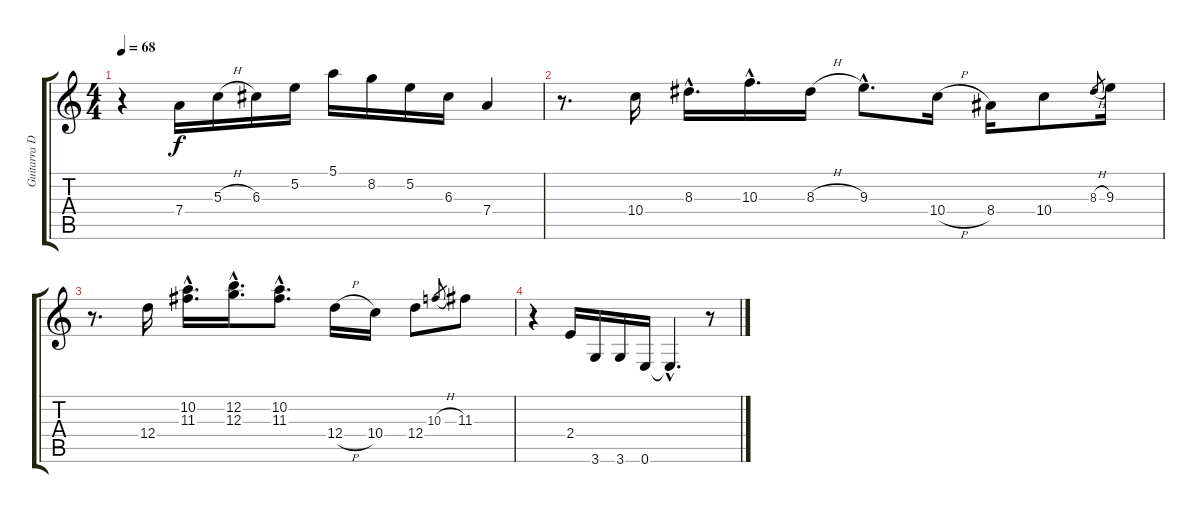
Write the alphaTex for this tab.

\track ("Guitarra Dist." "Guitarra D") {instrument distortionguitar}
\staff {score tabs}
\tuning (E4 B3 G3 D3 A2 E2) {hide}
\ts (4 4)
\tempo 68
\clef g2
\ks c
r.4{dy mp} 7.4.16{dy f} 5.3{h}.16 6.3.16 5.2.16 5.1.16 8.2.16 5.2.16 6.3.16 7.4.4 |
r.8{d} 10.4.16 8.3{hac}.16{d} 10.3{hac}.16{d} 8.3{h}.16 9.3{hac}.8{d} 10.4{h}.16 8.4.16 10.4.8 8.3{h}.8{gr} 9.3.16 |
r.8{d} 12.4.16 (10.2{hac} 11.3{hac}).16{d} (12.2{hac} 12.3{hac}).16{d} (10.2{hac} 11.3{hac}).8{d} 12.4{h}.16 10.4.16 12.4.8 10.3{h}.8{gr} 11.3.8 |
r.4 2.4.16 3.6.16 3.6.16 0.6.16 0.6{hac t}.4{d} r.8
